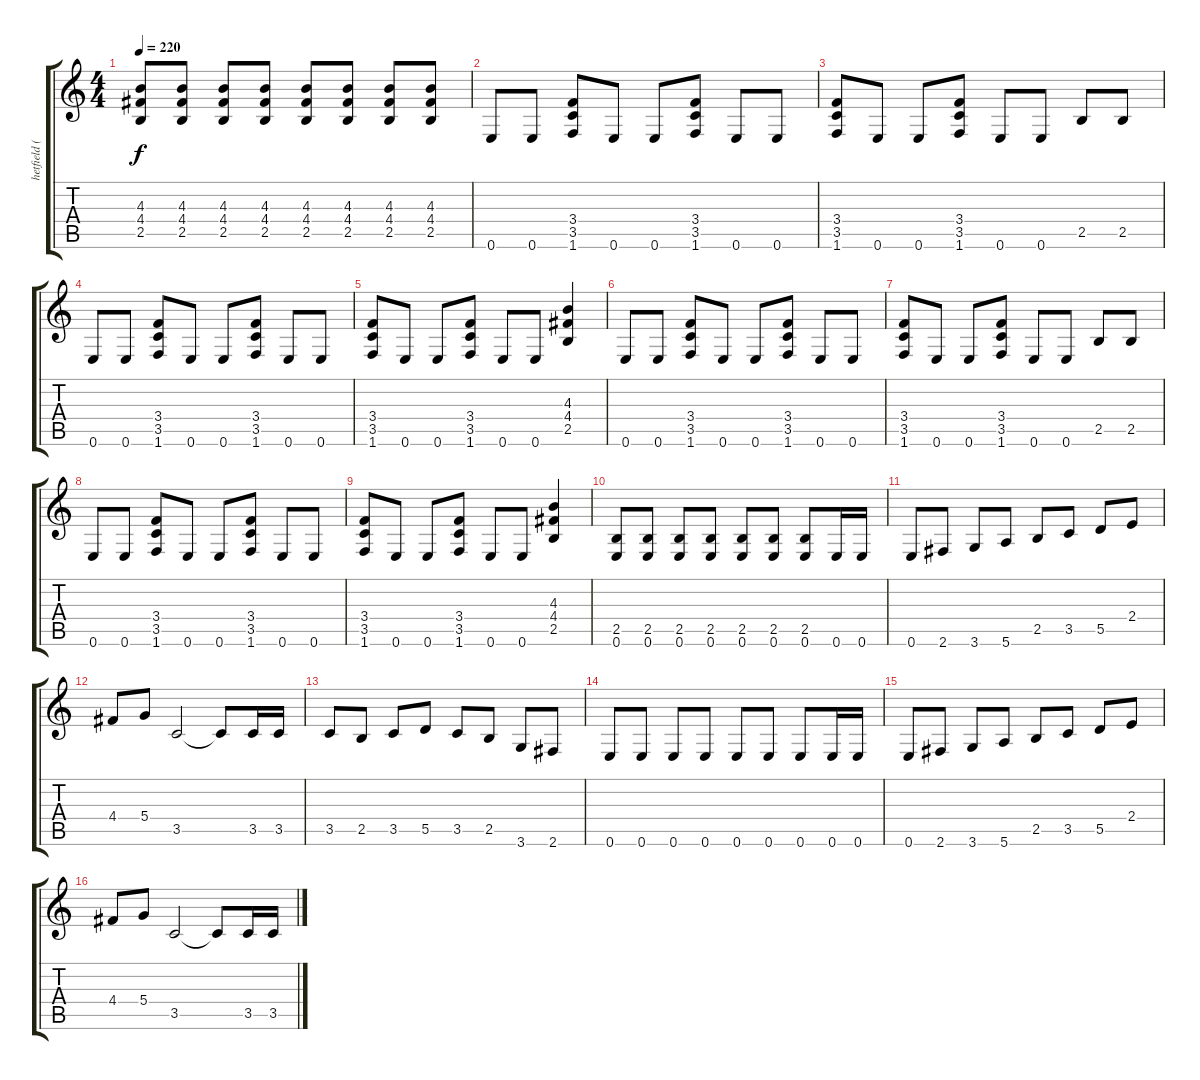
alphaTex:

\track ("hetfield (dist.)" "hetfield (") {instrument distortionguitar}
\staff {score tabs}
\tuning (E4 B3 G3 D3 A2 E2) {hide}
\ts (4 4)
\tempo 220
\clef g2
\ks c
(4.3 4.4 2.5).8{dy f} (4.3 4.4 2.5).8 (4.3 4.4 2.5).8 (4.3 4.4 2.5).8 (4.3 4.4 2.5).8 (4.3 4.4 2.5).8 (4.3 4.4 2.5).8 (4.3 4.4 2.5).8 |
0.6.8 0.6.8 (3.4 3.5 1.6).8 0.6.8 0.6.8 (3.4 3.5 1.6).8 0.6.8 0.6.8 |
(3.4 3.5 1.6).8 0.6.8 0.6.8 (3.4 3.5 1.6).8 0.6.8 0.6.8 2.5.8 2.5.8 |
0.6.8 0.6.8 (3.4 3.5 1.6).8 0.6.8 0.6.8 (3.4 3.5 1.6).8 0.6.8 0.6.8 |
(3.4 3.5 1.6).8 0.6.8 0.6.8 (3.4 3.5 1.6).8 0.6.8 0.6.8 (4.3 4.4 2.5).4 |
0.6.8 0.6.8 (3.4 3.5 1.6).8 0.6.8 0.6.8 (3.4 3.5 1.6).8 0.6.8 0.6.8 |
(3.4 3.5 1.6).8 0.6.8 0.6.8 (3.4 3.5 1.6).8 0.6.8 0.6.8 2.5.8 2.5.8 |
0.6.8 0.6.8 (3.4 3.5 1.6).8 0.6.8 0.6.8 (3.4 3.5 1.6).8 0.6.8 0.6.8 |
(3.4 3.5 1.6).8 0.6.8 0.6.8 (3.4 3.5 1.6).8 0.6.8 0.6.8 (4.3 4.4 2.5).4 |
(2.5 0.6).8 (2.5 0.6).8 (2.5 0.6).8 (2.5 0.6).8 (2.5 0.6).8 (2.5 0.6).8 (2.5 0.6).8 0.6.16 0.6.16 |
0.6.8 2.6.8 3.6.8 5.6.8 2.5.8 3.5.8 5.5.8 2.4.8 |
4.4.8 5.4.8 3.5.2 3.5{t}.8 3.5.16 3.5.16 |
3.5.8 2.5.8 3.5.8 5.5.8 3.5.8 2.5.8 3.6.8 2.6.8 |
0.6.8 0.6.8 0.6.8 0.6.8 0.6.8 0.6.8 0.6.8 0.6.16 0.6.16 |
0.6.8 2.6.8 3.6.8 5.6.8 2.5.8 3.5.8 5.5.8 2.4.8 |
4.4.8 5.4.8 3.5.2 3.5{t}.8 3.5.16 3.5.16
